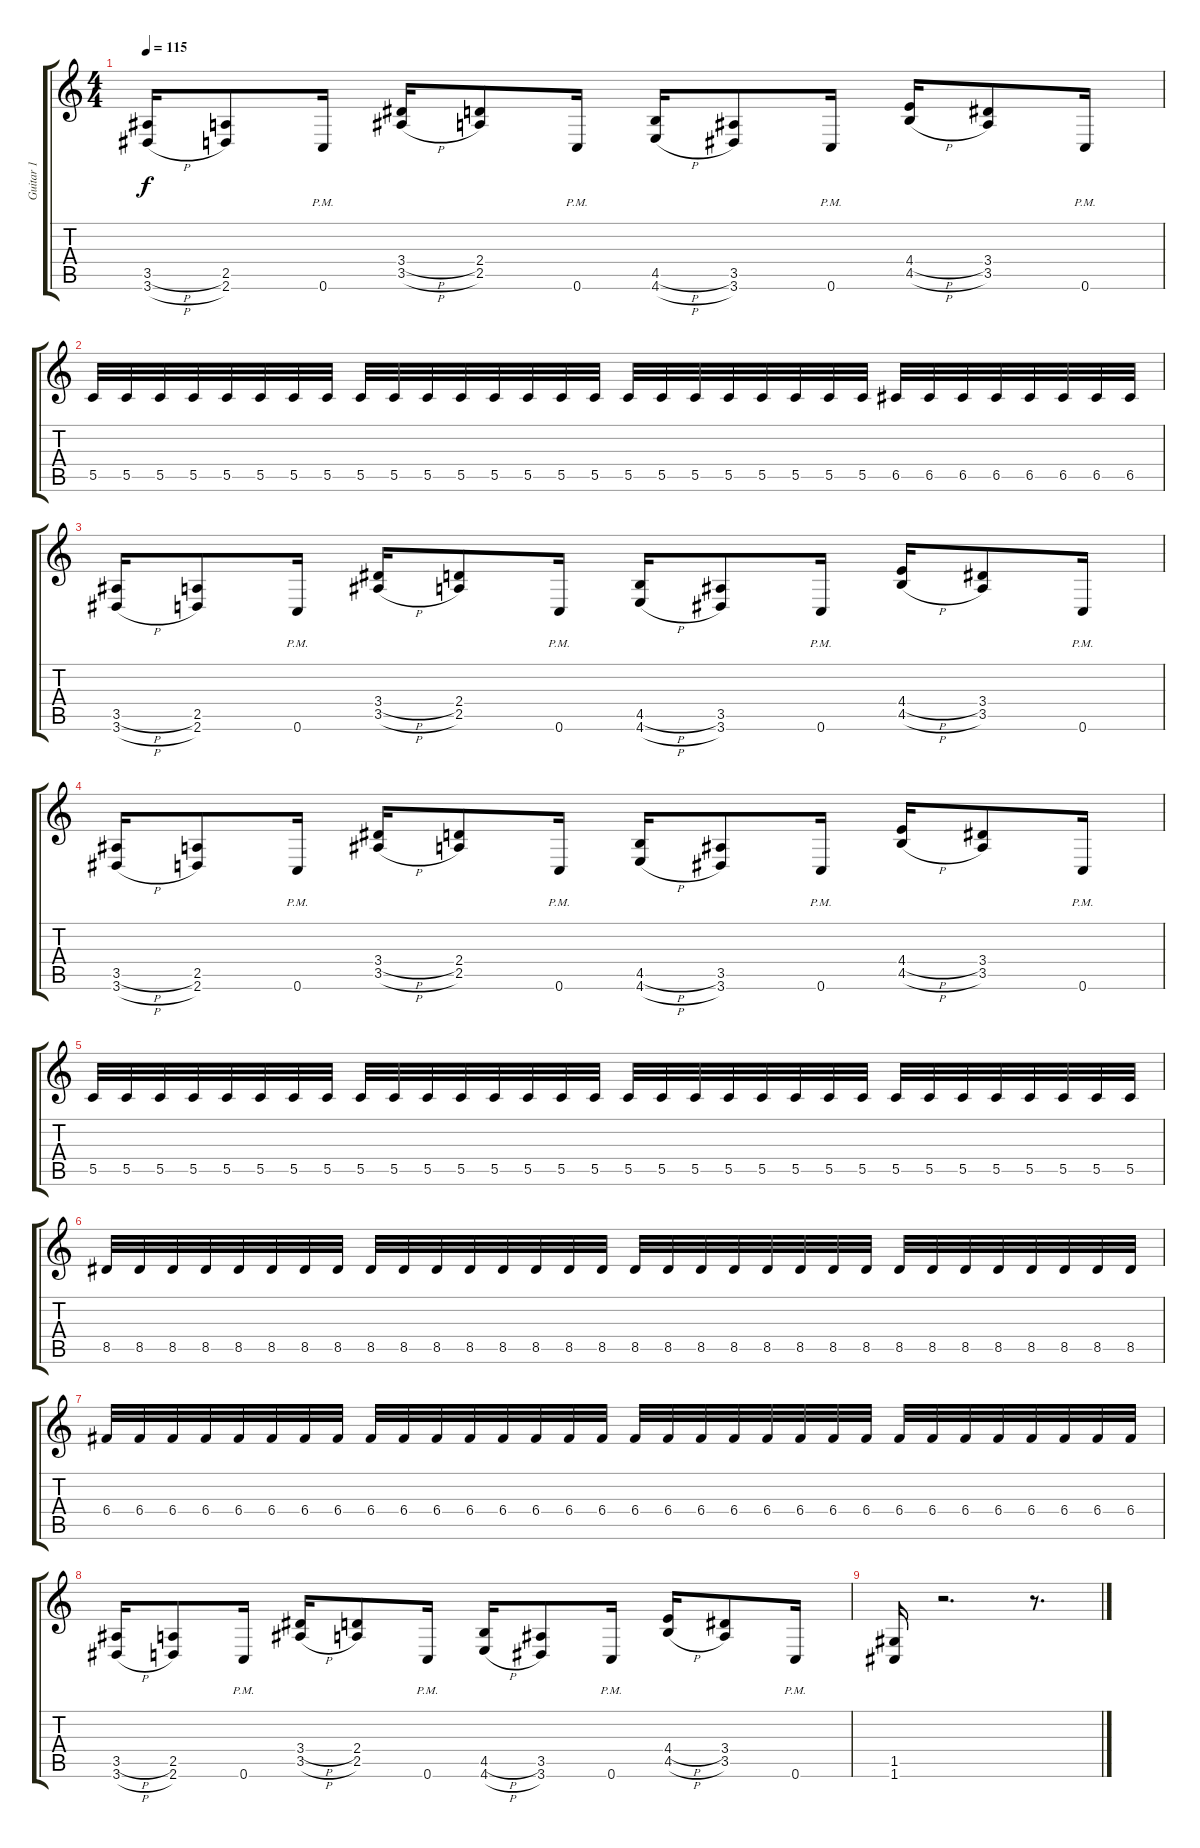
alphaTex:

\track ("Guitar 1" "Guitar 1") {instrument distortionguitar}
\staff {score tabs}
\tuning (D4 A3 F3 C3 G2 C2) {hide}
\ts (4 4)
\tempo 115
\clef g2
\ks c
(3.5{h} 3.6{h}).16{dy f} (2.5 2.6).8 0.6{pm}.16 (3.4{h} 3.5{h}).16 (2.4 2.5).8 0.6{pm}.16 (4.5{h} 4.6{h}).16 (3.5 3.6).8 0.6{pm}.16 (4.4{h} 4.5{h}).16 (3.4 3.5).8 0.6{pm}.16 |
5.5.32 5.5.32 5.5.32 5.5.32 5.5.32 5.5.32 5.5.32 5.5.32 5.5.32 5.5.32 5.5.32 5.5.32 5.5.32 5.5.32 5.5.32 5.5.32 5.5.32 5.5.32 5.5.32 5.5.32 5.5.32 5.5.32 5.5.32 5.5.32 6.5.32 6.5.32 6.5.32 6.5.32 6.5.32 6.5.32 6.5.32 6.5.32 |
(3.5{h} 3.6{h}).16 (2.5 2.6).8 0.6{pm}.16 (3.4{h} 3.5{h}).16 (2.4 2.5).8 0.6{pm}.16 (4.5{h} 4.6{h}).16 (3.5 3.6).8 0.6{pm}.16 (4.4{h} 4.5{h}).16 (3.4 3.5).8 0.6{pm}.16 |
(3.5{h} 3.6{h}).16 (2.5 2.6).8 0.6{pm}.16 (3.4{h} 3.5{h}).16 (2.4 2.5).8 0.6{pm}.16 (4.5{h} 4.6{h}).16 (3.5 3.6).8 0.6{pm}.16 (4.4{h} 4.5{h}).16 (3.4 3.5).8 0.6{pm}.16 |
5.5.32 5.5.32 5.5.32 5.5.32 5.5.32 5.5.32 5.5.32 5.5.32 5.5.32 5.5.32 5.5.32 5.5.32 5.5.32 5.5.32 5.5.32 5.5.32 5.5.32 5.5.32 5.5.32 5.5.32 5.5.32 5.5.32 5.5.32 5.5.32 5.5.32 5.5.32 5.5.32 5.5.32 5.5.32 5.5.32 5.5.32 5.5.32 |
8.5.32 8.5.32 8.5.32 8.5.32 8.5.32 8.5.32 8.5.32 8.5.32 8.5.32 8.5.32 8.5.32 8.5.32 8.5.32 8.5.32 8.5.32 8.5.32 8.5.32 8.5.32 8.5.32 8.5.32 8.5.32 8.5.32 8.5.32 8.5.32 8.5.32 8.5.32 8.5.32 8.5.32 8.5.32 8.5.32 8.5.32 8.5.32 |
6.4.32 6.4.32 6.4.32 6.4.32 6.4.32 6.4.32 6.4.32 6.4.32 6.4.32 6.4.32 6.4.32 6.4.32 6.4.32 6.4.32 6.4.32 6.4.32 6.4.32 6.4.32 6.4.32 6.4.32 6.4.32 6.4.32 6.4.32 6.4.32 6.4.32 6.4.32 6.4.32 6.4.32 6.4.32 6.4.32 6.4.32 6.4.32 |
(3.5{h} 3.6{h}).16 (2.5 2.6).8 0.6{pm}.16 (3.4{h} 3.5{h}).16 (2.4 2.5).8 0.6{pm}.16 (4.5{h} 4.6{h}).16 (3.5 3.6).8 0.6{pm}.16 (4.4{h} 4.5{h}).16 (3.4 3.5).8 0.6{pm}.16 |
(1.5 1.6).16 r.2{d} r.8{d}
